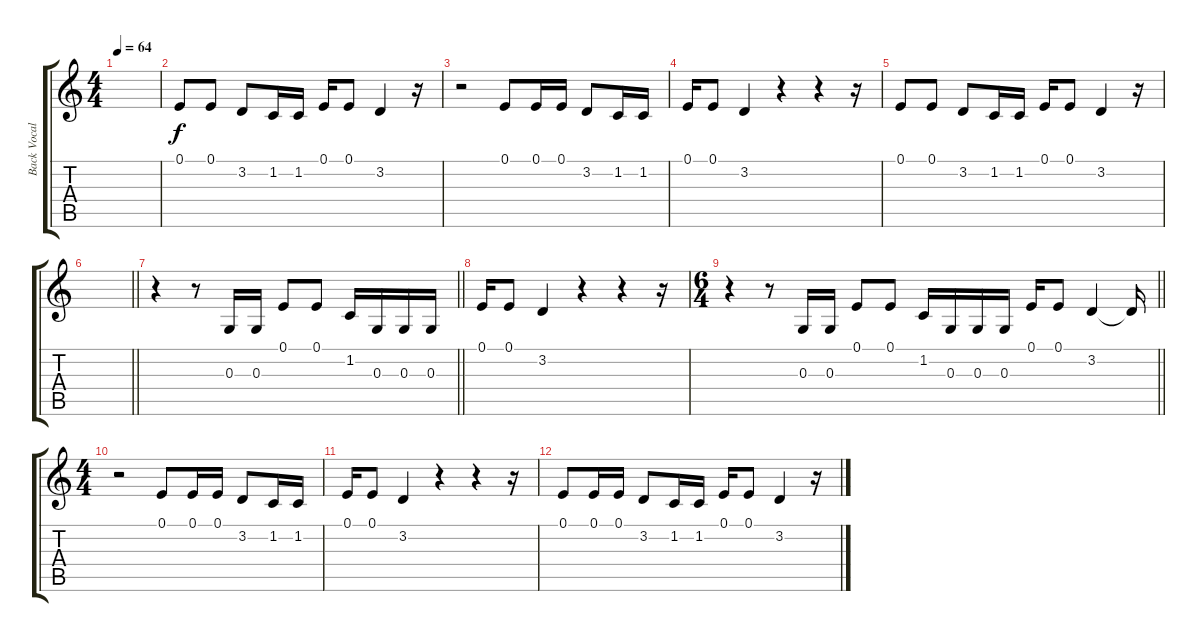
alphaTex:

\track ("Back Vocals" "Back Vocal") {instrument oboe}
\staff {score tabs}
\tuning (E4 B3 G3 D3 A2 E2) {hide}
\ts (4 4)
\tempo 64
\clef g2
\ks c
|
0.1.8 0.1.8 3.2.8 1.2.16 1.2.16 0.1.16 0.1.8 3.2.4 r.16 |
r.2 0.1.8 0.1.16 0.1.16 3.2.8 1.2.16 1.2.16 |
0.1.16 0.1.8 3.2.4 r.4 r.4 r.16 |
0.1.8 0.1.8 3.2.8 1.2.16 1.2.16 0.1.16 0.1.8 3.2.4 r.16 |
\barLineRight lightlight
|
\barLineRight lightlight
r.4 r.8 0.3.16 0.3.16 0.1.8 0.1.8 1.2.16 0.3.16 0.3.16 0.3.16 |
0.1.16 0.1.8 3.2.4 r.4 r.4 r.16 |
\ts (6 4)
\barLineRight lightlight
r.4 r.8 0.3.16 0.3.16 0.1.8 0.1.8 1.2.16 0.3.16 0.3.16 0.3.16 0.1.16 0.1.8 3.2.4 3.2{t}.16 |
\ts (4 4)
r.2 0.1.8 0.1.16 0.1.16 3.2.8 1.2.16 1.2.16 |
0.1.16 0.1.8 3.2.4 r.4 r.4 r.16 |
0.1.8 0.1.16 0.1.16 3.2.8 1.2.16 1.2.16 0.1.16 0.1.8 3.2.4 r.16
